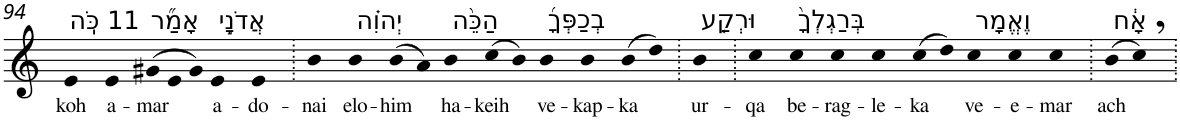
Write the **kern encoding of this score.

**kern	**text
*part1	*part1
*staff1	*staff1
*I"Piano	*
*I'Pno	*
!!LO:PB:g=z
*clefG2	*
*k[]	*
=94	=94
!LO:TX:a:t=11 כֹּֽה	!
!	!LO:LY:b
4e	koh
!LO:TX:a:t=אָמַ֞ר	!
!	!LO:LY:b
4e	a-
*Xtuplet	*
!	!LO:LY:b
(>12g#X	-mar
12e	.
12g#)	.
!LO:TX:a:t=אֲדֹנָ֣י	!
!	!LO:LY:b
4e	a-
!	!LO:LY:b
4e	-do-
=95.	=95.
!	!LO:LY:b
4b	-nai
!LO:TX:a:t=יְהוִ֗ה	!
!	!LO:LY:b
4b	elo-
!	!LO:LY:b
(>8b	-him
8a)	.
!LO:TX:a:t=הַכֵּ֨ה	!
!	!LO:LY:b
4b	ha-
!	!LO:LY:b
(>8cc	-keih
8b)	.
!LO:TX:a:t=בְכַפְּךָ֜	!
!	!LO:LY:b
4b	ve-
!	!LO:LY:b
4b	-kap-
!	!LO:LY:b
(>8b	-ka
8dd)	.
=96.	=96.
!LO:TX:a:t=וּרְקַ֤ע	!
!	!LO:LY:b
4b	ur-
=97.	=97.
!	!LO:LY:b
4cc	-qa
!LO:TX:a:t=בְּרַגְלְךָ֙	!
!	!LO:LY:b
4cc	be-
!	!LO:LY:b
4cc	-rag-
!	!LO:LY:b
4cc	-le-
!	!LO:LY:b
(>8cc	-ka
8dd)	.
!LO:TX:a:t=וֶאֱמָר	!
!	!LO:LY:b
4cc	ve-
!	!LO:LY:b
4cc	-e-
!	!LO:LY:b
4cc	-mar
=98.	=98.
!LO:TX:a:t=אָ֔ח	!
!	!LO:LY:b
(>8b	ach
8cc,)	.
=.	=.
*-	*-
